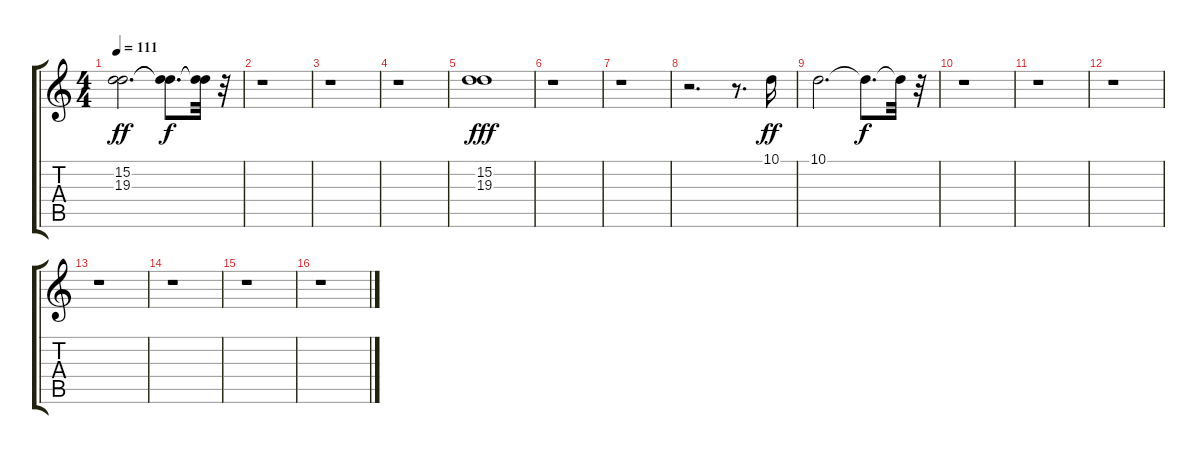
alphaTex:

\track "" {instrument synthstrings1}
\staff {score tabs}
\tuning (E4 B3 G3 D3 A2 E2) {hide}
\ts (4 4)
\tempo 111
\clef g2
\ks c
(15.2 19.3).2{d dy ff} (15.2{t} 19.3{t}).8{d dy f} (15.2{t} 19.3{t}).32 r.32 |
r.1 |
r.1 |
r.1 |
(15.2 19.3).1{dy fff} |
r.1 |
r.1 |
r.2{d} r.8{d} 10.1.16{dy ff} |
10.1.2{d} 10.1{t}.8{d dy f} 10.1{t}.32 r.32 |
r.1 |
r.1 |
r.1 |
r.1 |
r.1 |
r.1 |
r.1
